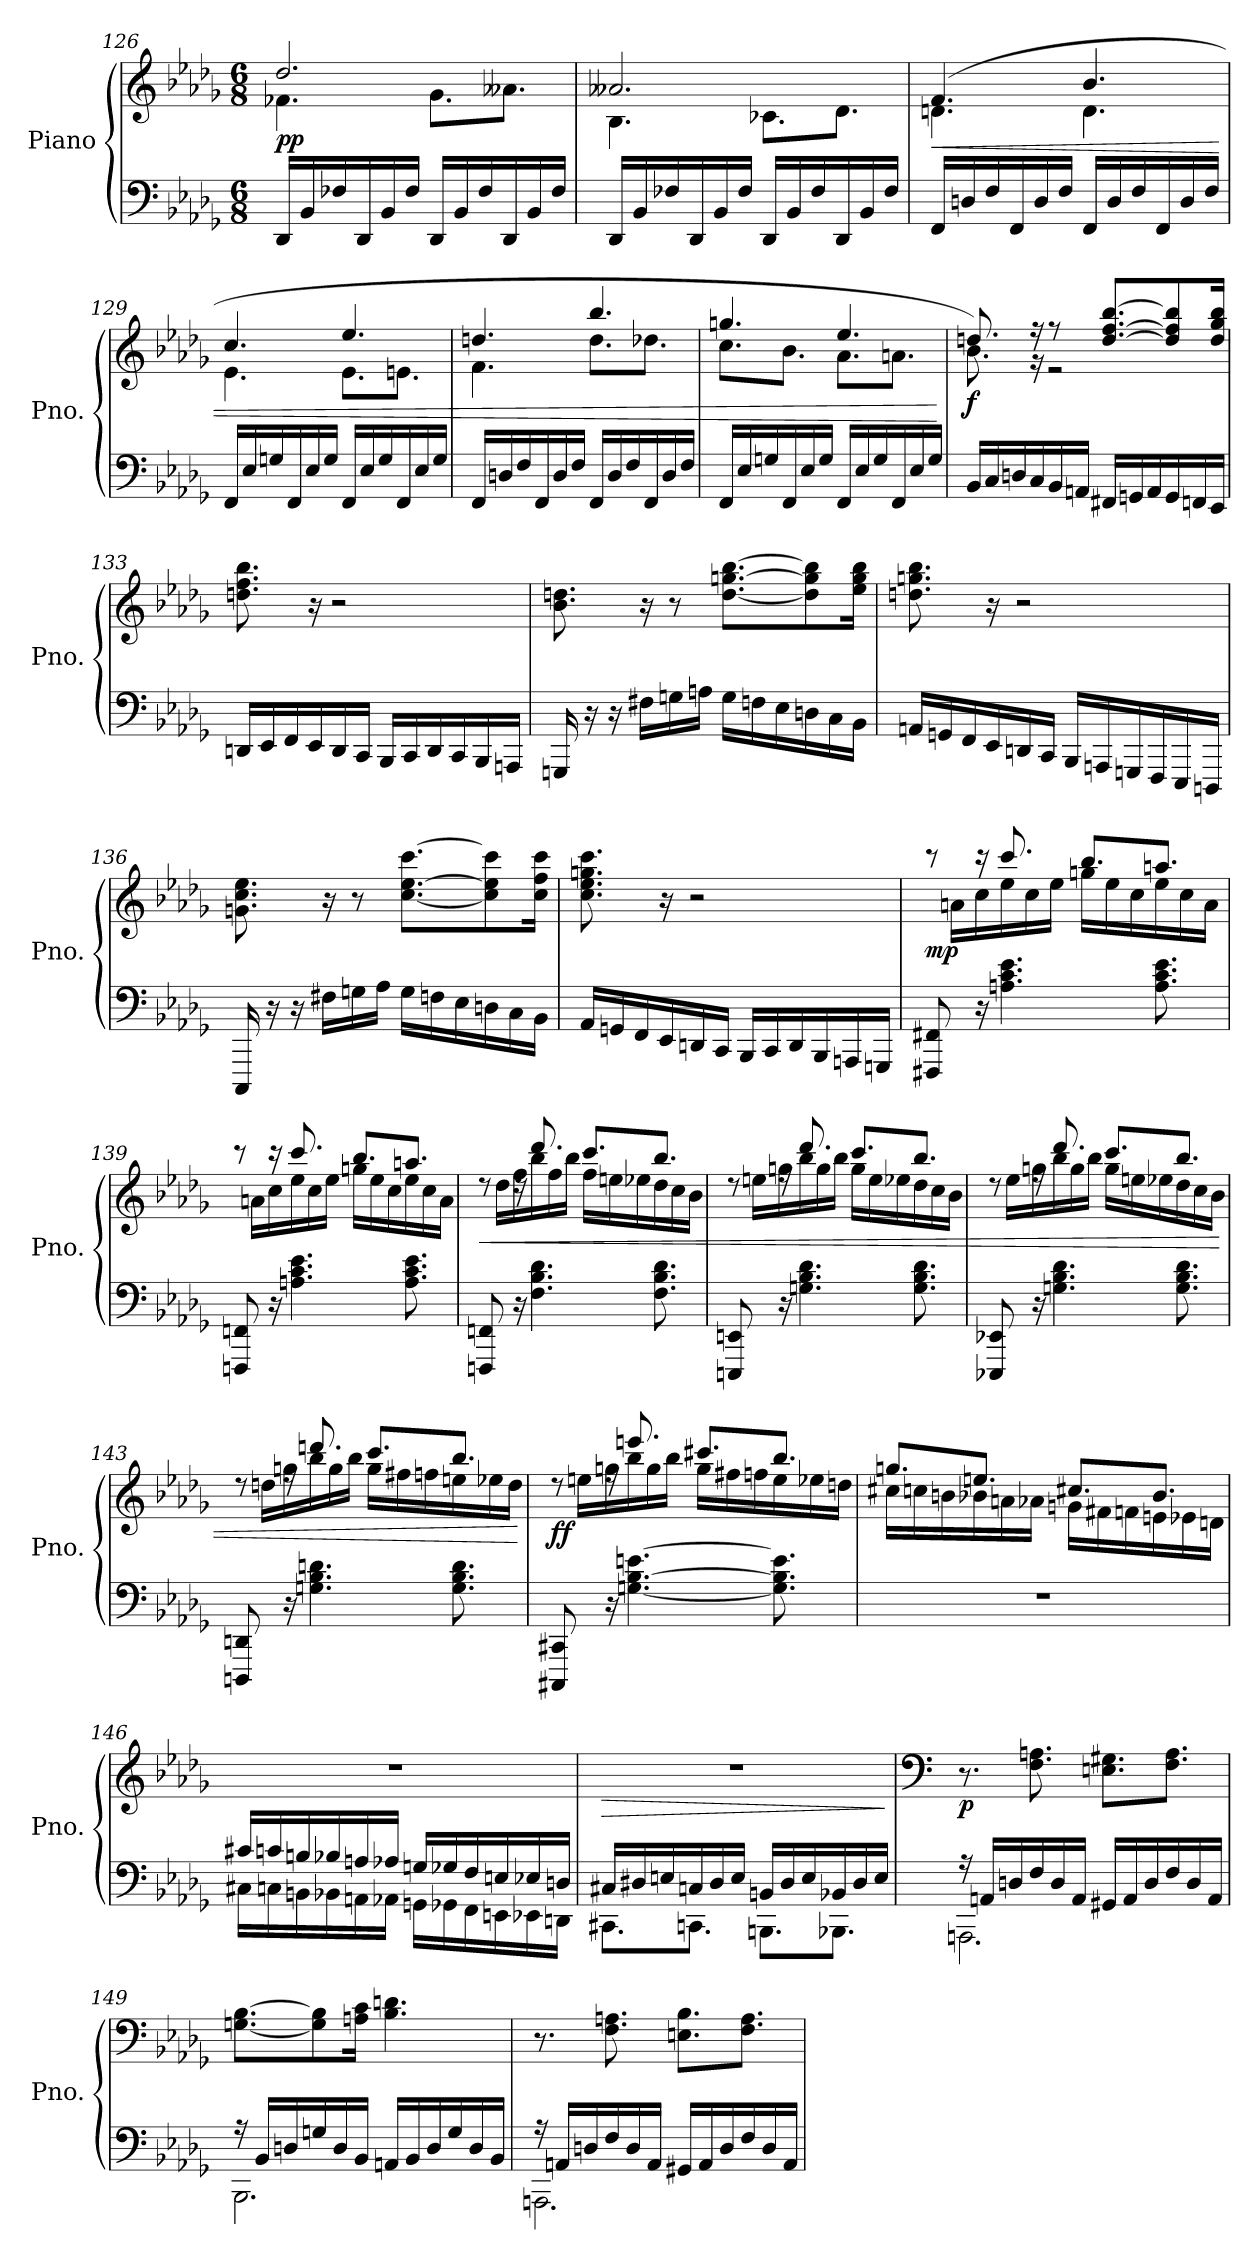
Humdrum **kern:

**kern	**kern	**dynam
*part1	*part1	*part1
*staff2	*staff1	*staff1/2
*I"Piano	*	*
*I'Pno.	*	*
*clefF4	*clefG2	*
*k[b-e-a-d-g-]	*k[b-e-a-d-g-]	*
*M6/8	*M6/8	*
=126	=126	=126
*	*^	*
!	!	!	!LO:DY:b
16DD-/LL	2.dd-/	4.f-X\	pp
16BB-/	.	.	.
16F-X/	.	.	.
16DD-/	.	.	.
16BB-/	.	.	.
16F-/JJ	.	.	.
16DD-/LL	.	8.g-\L	.
16BB-/	.	.	.
16F-/	.	.	.
16DD-/	.	8.a--X\J	.
16BB-/	.	.	.
16F-/JJ	.	.	.
=127	=127	=127	=127
16DD-/LL	2.a--X/	4.B-\	.
16BB-/	.	.	.
16F-X/	.	.	.
16DD-/	.	.	.
16BB-/	.	.	.
16F-/JJ	.	.	.
16DD-/LL	.	8.c-X\L	.
16BB-/	.	.	.
16F-/	.	.	.
16DD-/	.	8.d-\J	.
16BB-/	.	.	.
16F-/JJ	.	.	.
!!LO:PB:g=z	!!
=128	=128	=128	=128
!	!	!	!LO:HP:b
16FF/LL	(4.f/	4.dn\	<
16Dn/	.	.	.
16F/	.	.	.
16FF/	.	.	.
16D/	.	.	.
16F/JJ	.	.	.
16FF/LL	4.b-/	4.d\	.
16D/	.	.	.
16F/	.	.	.
16FF/	.	.	.
16D/	.	.	.
16F/JJ	.	.	.
=129	=129	=129	=129
16FF/LL	4.cc/	4.e-\	.
16E-/	.	.	.
16Gn/	.	.	.
16FF/	.	.	.
16E-/	.	.	.
16G/JJ	.	.	.
16FF/LL	4.ee-/	8.e-\L	.
16E-/	.	.	.
16G/	.	.	.
16FF/	.	8.en\J	.
16E-/	.	.	.
16G/JJ	.	.	.
=130	=130	=130	=130
16FF/LL	4.ddn/	4.f\	.
16Dn/	.	.	.
16F/	.	.	.
16FF/	.	.	.
16D/	.	.	.
16F/JJ	.	.	.
16FF/LL	4.bb-/	8.dd\L	.
16D/	.	.	.
16F/	.	.	.
16FF/	.	8.dd-X\J	.
16D/	.	.	.
16F/JJ	.	.	.
!!LO:LB:g=z	!!
=131	=131	=131	=131
16FF/LL	4.ggn/	8.cc\L	.
16E-/	.	.	.
16Gn/	.	.	.
16FF/	.	8.b-\J	.
16E-/	.	.	.
16G/JJ	.	.	.
16FF/LL	4.ee-/	8.a-\L	.
16E-/	.	.	.
16G/	.	.	.
16FF/	.	8.an\J	.
16E-/	.	.	.
16G/JJ	.	.	.
*	*v	*v	*
.	.	[
=132	=132	=132
*	*^	*
!	!	!	!LO:DY:b
16BB-/LL	8.ddn/)	8.b-\	f
16C/	.	.	.
16Dn/	.	.	.
16C/	16r	16r	.
16BB-/	8r	2r	.
16AAn/JJ	.	.	.
16FF#X/LL	[8.dd/ [8.ff/ [8.bb-/L	.	.
16GGn/	.	.	.
16AA/	.	.	.
16GG/	8dd/] 8ff/] 8bb-/]	.	.
16FFn/	.	.	.
16EE-/JJ	16dd/ 16gg-/ 16bb-/Jk	.	.
*	*v	*v	*
=133	=133	=133
16DDn/LL	8.ddn\ 8.ff\ 8.bb-\	.
16EE-/	.	.
16FF/	.	.
16EE-/	16r	.
16DD/	2r	.
16CC/JJ	.	.
16BBB-/LL	.	.
16CC/	.	.
16DD/	.	.
16CC/	.	.
16BBB-/	.	.
16AAAn/JJ	.	.
!!LO:LB:g=z
=134	=134	=134
16GGGn/	8.b-\ 8.ddn\	.
16r	.	.
16r	.	.
16F#X\LL	16r	.
16Gn\	8r	.
16An\JJ	.	.
16G\LL	[8.dd\ [8.ggn\ [8.bb-\L	.
16Fn\	.	.
16E-\	.	.
16Dn\	8dd\] 8gg\] 8bb-\]	.
16C\	.	.
16BB-\JJ	16ee-\ 16gg\ 16bb-\Jk	.
=135	=135	=135
16AAn/LL	8.ddn\ 8.ggn\ 8.bb-\	.
16GGn/	.	.
16FF/	.	.
16EE-/	16r	.
16DDn/	2r	.
16CC/JJ	.	.
16BBB-/LL	.	.
16AAAn/	.	.
16GGGn/	.	.
16FFF/	.	.
16EEE-/	.	.
16DDDn/JJ	.	.
!!LO:LB:g=z
=136	=136	=136
16CCC/	8.gn\ 8.cc\ 8.ee-\	.
16r	.	.
16r	.	.
16F#X\LL	16r	.
16Gn\	8r	.
16A-\JJ	.	.
16G\LL	[8.cc\ [8.ee-\ [8.ccc\L	.
16Fn\	.	.
16E-\	.	.
16Dn\	8cc\] 8ee-\] 8ccc\]	.
16C\	.	.
16BB-\JJ	16cc\ 16ff\ 16ccc\Jk	.
=137	=137	=137
16AA-/LL	8.cc\ 8.ee-\ 8.ggn\ 8.ccc\	.
16GGn/	.	.
16FF/	.	.
16EE-/	16r	.
16DDn/	2r	.
16CC/JJ	.	.
16BBB-/LL	.	.
16CC/	.	.
16DD/	.	.
16BBB-/	.	.
16AAAn/	.	.
16GGGn/JJ	.	.
!!LO:LB:g=z
=138	=138	=138
*	*^	*
!	!	!	!LO:DY:b
8FFF#X/ 8FF#X/	8r	16ryy	mp
.	.	16an\LL	.
16r	16r	16cc\	.
4.An\ 4.c\ 4.e-\	8.ccc/	16ee-\	.
.	.	16cc\	.
.	.	16ee-\JJ	.
.	8.bb-/L	16ggn\LL	.
.	.	16ee-\	.
.	.	16cc\	.
8.A\ 8.c\ 8.e-\	8.aan/J	16ee-\	.
.	.	16cc\	.
.	.	16a\JJ	.
=139	=139	=139	=139
8FFFn/ 8FFn/	8r	16ryy	.
.	.	16an\LL	.
16r	16r	16cc\	.
4.An\ 4.c\ 4.e-\	8.ccc/	16ee-\	.
.	.	16cc\	.
.	.	16ee-\JJ	.
.	8.bb-/L	16ggn\LL	.
.	.	16ee-\	.
.	.	16cc\	.
8.A\ 8.c\ 8.e-\	8.aan/J	16ee-\	.
.	.	16cc\	.
.	.	16a\JJ	.
!!LO:PB:g=z	!!
=140	=140	=140	=140
!	!	!	!LO:HP:b
8FFFn/ 8FFn/	8rdd	16ryy	<
.	.	16dd-\LL	.
16r	16rdd	16ff\	.
4.F\ 4.B-\ 4.d-\	8.ddd-/	16bb-\	.
.	.	16ff\	.
.	.	16bb-\JJ	.
.	8.ccc/L	16ff\LL	.
.	.	16een\	.
.	.	16ee-X\	.
8.F\ 8.B-\ 8.d-\	8.bb-/J	16dd-\	.
.	.	16cc\	.
.	.	16b-\JJ	.
=141	=141	=141	=141
8EEEn/ 8EEn/	8rdd	16ryy	.
.	.	16een\LL	.
16r	16rff	16ggn\	.
4.Gn\ 4.B-\ 4.d-\	8.ddd-/	16bb-\	.
.	.	16gg\	.
.	.	16bb-\JJ	.
.	8.ccc/L	16gg\LL	.
.	.	16ee\	.
.	.	16ee-X\	.
8.G\ 8.B-\ 8.d-\	8.bb-/J	16dd-\	.
.	.	16cc\	.
.	.	16b-\JJ	.
!!LO:LB:g=z	!!
=142	=142	=142	=142
8EEE-X/ 8EE-X/	8rdd	16ryy	.
.	.	16ee-\LL	.
16r	16rff	16ggn\	.
4.Gn\ 4.B-\ 4.d-\	8.ddd-/	16bb-\	.
.	.	16gg\	.
.	.	16bb-\JJ	.
.	8.ccc/L	16gg\LL	.
.	.	16een\	.
.	.	16ee-X\	.
8.G\ 8.B-\ 8.d-\	8.bb-/J	16dd-\	.
.	.	16cc\	.
.	.	16b-\JJ	.
=143	=143	=143	=143
8DDDn/ 8DDn/	8rdd	16ryy	.
.	.	16ddn\LL	.
16r	16rff	16ggn\	.
4.Gn\ 4.B-\ 4.dn\	8.dddn/	16bb-\	.
.	.	16gg\	.
.	.	16bb-\JJ	.
.	8.ccc/L	16gg\LL	.
.	.	16ff#X\	.
.	.	16ffn\	.
8.G\ 8.B-\ 8.d\	8.bb-/J	16een\	.
.	.	16ee-X\	.
.	.	16dd\JJ	.
*	*v	*v	*
.	.	[
!!LO:LB:g=z
=144	=144	=144
*	*^	*
!	!	!	!LO:DY:b
8CCC#X/ 8CC#X/	8rdd	16ryy	ff
.	.	16een\LL	.
16r	16rff	16ggn\	.
[4.Gn\ [4.B-\ [4.en\	8.eeen/	16bb-\	.
.	.	16gg\	.
.	.	16bb-\JJ	.
.	8.ccc#X/L	16gg\LL	.
.	.	16ff#X\	.
.	.	16ffn\	.
8.G\] 8.B-\] 8.e\]	8.bb-/J	16ee\	.
.	.	16ee-X\	.
.	.	16ddn\JJ	.
=145	=145	=145	=145
2.r	8.ggn/L	16cc#X\LL	.
.	.	16ccn\	.
.	.	16bn\	.
.	8.een/J	16b-X\	.
.	.	16an\	.
.	.	16a-X\JJ	.
.	8.cc#X/L	16gn\LL	.
.	.	16f#X\	.
.	.	16fn\	.
.	8.b-/J	16en\	.
.	.	16e-X\	.
.	.	16dn\JJ	.
*	*v	*v	*
!!LO:LB:g=z
=146	=146	=146
*^	*	*
16c#X/LL	16C#X\LL	2.r	.
16cn/	16Cn\	.	.
16Bn/	16BBn\	.	.
16B-X/	16BB-X\	.	.
16An/	16AAn\	.	.
16A-X/JJ	16AA-X\JJ	.	.
16Gn/LL	16GGn\LL	.	.
16G-X/	16GG-X\	.	.
16F/	16FF\	.	.
16En/	16EEn\	.	.
16E-X/	16EE-X\	.	.
16Dn/JJ	16DDn\JJ	.	.
=147	=147	=147	=147
!	!	!	!LO:HP:b
16C#X/LL	8.CC#X\L	2.r	>
16D#X/	.	.	.
16En/	.	.	.
16Cn/	8.CCn\J	.	.
16D#/	.	.	.
16E/JJ	.	.	.
16BBn/LL	8.BBBn\L	.	.
16D#/	.	.	.
16E/	.	.	.
16BB-X/	8.BBB-X\J	.	.
16D#/	.	.	.
16E/JJ	.	.	.
*v	*v	*	*
.	.	]
!!LO:LB:g=z
=148	=148	=148
*	*clefF4	*
*^	*	*
!	!	!	!LO:DY:b
16r	2.AAAn\	8.r	p
16AAn/LL	.	.	.
16Dn/	.	.	.
16F/	.	8.F\ 8.An\	.
16D/	.	.	.
16AA/JJ	.	.	.
16GG#X/LL	.	8.En\ 8.G#X\L	.
16AA/	.	.	.
16D/	.	.	.
16F/	.	8.F\ 8.A\J	.
16D/	.	.	.
16AA/JJ	.	.	.
=149	=149	=149	=149
16r	2.BBB-\	[8.Gn\ [8.B-\L	.
16BB-/LL	.	.	.
16Dn/	.	.	.
16Gn/	.	8G\] 8B-\]	.
16D/	.	.	.
16BB-/JJ	.	16An\ 16c\Jk	.
16AAn/LL	.	4.B-\ 4.dn\	.
16BB-/	.	.	.
16D/	.	.	.
16G/	.	.	.
16D/	.	.	.
16BB-/JJ	.	.	.
=150	=150	=150	=150
16r	2.AAAn\	8.r	.
16AAn/LL	.	.	.
16Dn/	.	.	.
16F/	.	8.F\ 8.An\	.
16D/	.	.	.
16AA/JJ	.	.	.
16GG#X/LL	.	8.En\ 8.B-\L	.
16AA/	.	.	.
16D/	.	.	.
16F/	.	8.F\ 8.A\J	.
16D/	.	.	.
16AA/JJ	.	.	.
*v	*v	*	*
=	=	=
*-	*-	*-
